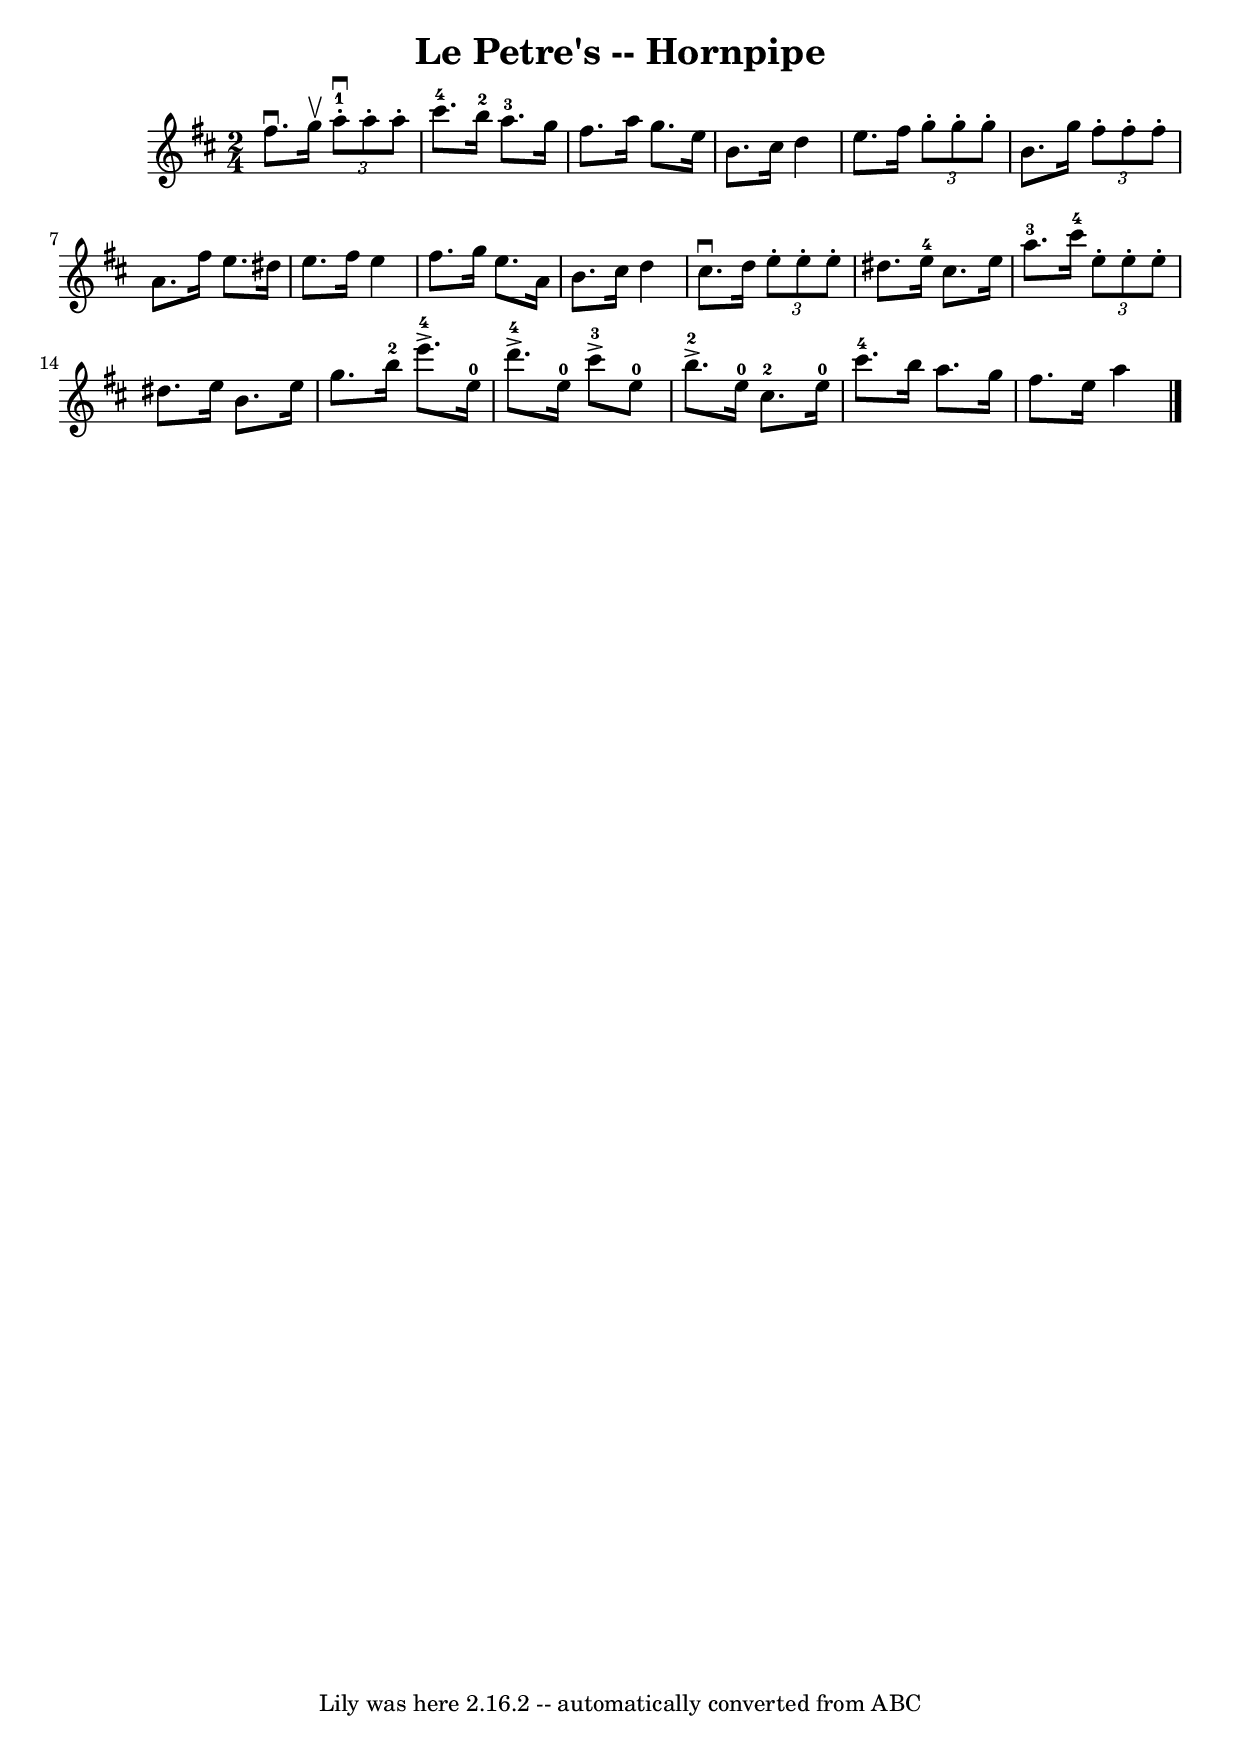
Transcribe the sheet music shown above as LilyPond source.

\version "2.16.2"
\include "Mammoth.ily"
\header {
	%% book = "Cole's 1000 Fiddle Tunes"
	crossRefNumber = "1"
	footnotes = ""
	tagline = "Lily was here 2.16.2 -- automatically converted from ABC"
	title = "Le Petre's -- Hornpipe"
}
voicedefault =  {


\time 2/4 
\key d \major fis''8.^\downbow g''16^\upbow |
 
\times 2/3 { a''8-1^\downbow-. a''8 -. a''8 -. } cis'''8.-4   
b''16-2 |
 a''8.-3 g''16 fis''8. a''16  |
 g''8.  
 e''16 b'8. cis''16  |
 d''4 e''8. fis''16  |
     
\times 2/3 { g''8 -. g''8 -. g''8 -. } b'8. g''16  |
 
\times 2/3 { fis''8 -. fis''8 -. fis''8 -. } a'8. fis''16      
|
 e''8. dis''16 e''8. fis''16  |
 e''4 fis''8.    
g''16  \bar ":|" e''8. a'16 b'8. cis''16  |
 d''4      
cis''8.^\downbow d''16  \bar "|:" \times 2/3 { e''8 -. e''8 -. e''8 -. 
} dis''8. e''16-4 |
 cis''8. e''16 a''8.-3   
cis'''16-4 |
     \times 2/3 { e''8 -. e''8 -. e''8 -. }   
dis''8. e''16  |
 b'8. e''16 g''8. b''16-2 |
      
 e'''8.-4^\accent e''16-0 d'''8.-4^\accent e''16-0 |
 
 cis'''8-3^\accent e''8-0 b''8.-2^\accent e''16-0 
|
 cis''8.-2 e''16-0 cis'''8.-4 b''16  |
   
a''8. g''16 fis''8. e''16  \bar ":|" a''4  \bar "|."   
}

\score{
    <<

	\context Staff="default"
	{
	    \voicedefault 
	}

    >>
	\layout {
	}
	\midi {}
}
